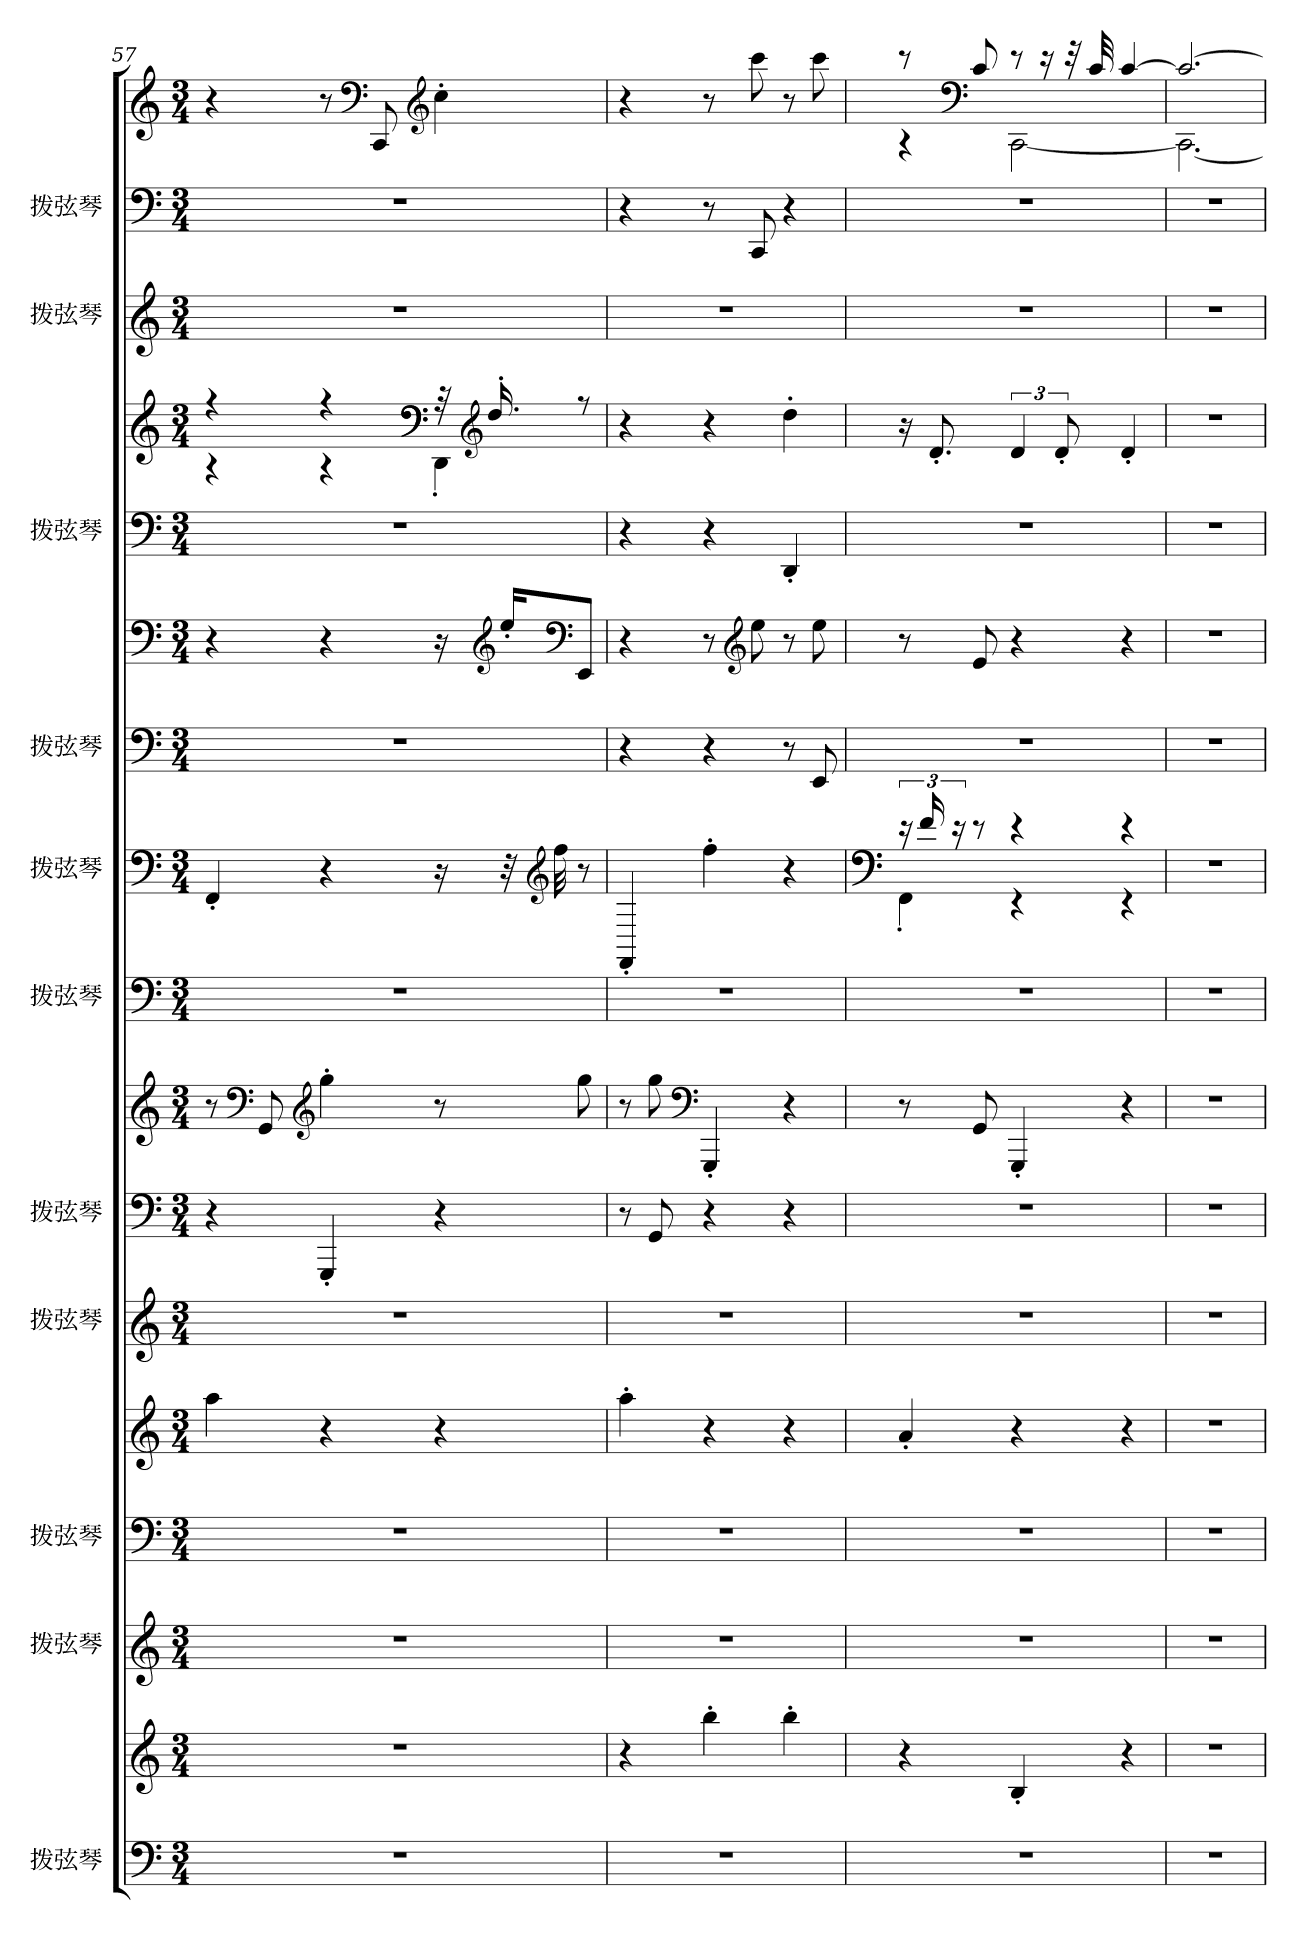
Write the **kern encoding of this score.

**kern	**kern	**kern	**kern	**kern	**kern	**kern	**kern	**kern	**kern	**kern	**kern	**kern	**kern	**kern	**kern	**kern
*part11	*part11	*part10	*part9	*part9	*part8	*part7	*part7	*part6	*part5	*part4	*part4	*part3	*part3	*part2	*part1	*part1
*staff17	*staff16	*staff15	*staff14	*staff13	*staff12	*staff11	*staff10	*staff9	*staff8	*staff7	*staff6	*staff5	*staff4	*staff3	*staff2	*staff1
*I"拨弦琴	*	*I"拨弦琴	*I"拨弦琴	*	*I"拨弦琴	*I"拨弦琴	*	*I"拨弦琴	*I"拨弦琴	*I"拨弦琴	*	*I"拨弦琴	*	*I"拨弦琴	*I"拨弦琴	*
!!LO:PB:g=z
*clefF4	*clefG2	*clefG2	*clefF4	*clefG2	*clefG2	*clefF4	*clefG2	*clefF4	*clefF4	*clefF4	*clefF4	*clefF4	*clefG2	*clefG2	*clefF4	*clefG2
*k[]	*k[]	*k[]	*k[]	*k[]	*k[]	*k[]	*k[]	*k[]	*k[]	*k[]	*k[]	*k[]	*k[]	*k[]	*k[]	*k[]
*M3/4	*M3/4	*M3/4	*M3/4	*M3/4	*M3/4	*M3/4	*M3/4	*M3/4	*M3/4	*M3/4	*M3/4	*M3/4	*M3/4	*M3/4	*M3/4	*M3/4
=57	=57	=57	=57	=57	=57	=57	=57	=57	=57	=57	=57	=57	=57	=57	=57	=57
*	*	*	*	*	*	*	*	*	*	*	*	*	*^	*	*	*
2.r	2.r	2.r	2.r	4aa\	2.r	4r	8r	2.r	4FF'/	2.r	4r	2.r	4r	4r	2.r	2.r	4r
*	*	*	*	*	*	*	*clefF4	*	*	*	*	*	*	*	*	*	*
.	.	.	.	.	.	.	8GG/	.	.	.	.	.	.	.	.	.	.
*	*	*	*	*	*	*	*clefG2	*	*	*	*	*	*	*	*	*	*
.	.	.	.	4r	.	4GGG'/	4gg'\	.	4r	.	4r	.	4r	4r	.	.	8r
*	*	*	*	*	*	*	*	*	*	*	*	*	*	*	*	*	*clefF4
.	.	.	.	.	.	.	.	.	.	.	.	.	.	.	.	.	8CC/
*	*	*	*	*	*	*	*	*	*	*	*	*	*clefF4	*	*	*	*clefG2
.	.	.	.	4r	.	4r	8r	.	16r	.	16r	.	32r	4DD'\	.	.	4cc'\
*	*	*	*	*	*	*	*	*	*	*	*	*	*clefG2	*	*	*	*
.	.	.	.	.	.	.	.	.	.	.	.	.	16.dd'/	.	.	.	.
*	*	*	*	*	*	*	*	*	*	*	*clefG2	*	*	*	*	*	*
.	.	.	.	.	.	.	.	.	32r	.	16ee'/KL	.	.	.	.	.	.
*	*	*	*	*	*	*	*	*	*clefG2	*	*	*	*	*	*	*	*
.	.	.	.	.	.	.	.	.	32ff\	.	.	.	.	.	.	.	.
*	*	*	*	*	*	*	*	*	*	*	*clefF4	*	*	*	*	*	*
.	.	.	.	.	.	.	8gg\	.	8r	.	8EE/J	.	8r	.	.	.	.
*	*	*	*	*	*	*	*	*	*	*	*	*	*v	*v	*	*	*
=58	=58	=58	=58	=58	=58	=58	=58	=58	=58	=58	=58	=58	=58	=58	=58	=58
2.r	4r	2.r	2.r	4aa'\	2.r	8r	8r	2.r	4FF'/	4r	4r	4r	4r	2.r	4r	4r
.	.	.	.	.	.	8GG/	8gg\	.	.	.	.	.	.	.	.	.
*	*	*	*	*	*	*	*clefF4	*	*	*	*	*	*	*	*	*
.	4bb'\	.	.	4r	.	4r	4GGG'/	.	4ff'\	4r	8r	4r	4r	.	8r	8r
*	*	*	*	*	*	*	*	*	*	*	*clefG2	*	*	*	*	*
.	.	.	.	.	.	.	.	.	.	.	8ee\	.	.	.	8CC/	8ccc\
.	4bb'\	.	.	4r	.	4r	4r	.	4r	8r	8r	4DD'/	4dd'\	.	4r	8r
.	.	.	.	.	.	.	.	.	.	8EE/	8ee\	.	.	.	.	8ccc\
!!LO:PB:g=z
=59	=59	=59	=59	=59	=59	=59	=59	=59	=59	=59	=59	=59	=59	=59	=59	=59
*	*	*	*	*	*	*	*	*	*clefF4	*	*	*	*	*	*	*
*	*	*	*	*	*	*	*	*	*^	*	*	*	*	*	*	*^
2.r	4r	2.r	2.r	4a'/	2.r	2.r	8r	2.r	24r	4FF'\	2.r	8r	2.r	16r	2.r	2.r	8r	4r
.	.	.	.	.	.	.	.	.	24f/	.	.	.	.	.	.	.	.	.
.	.	.	.	.	.	.	.	.	.	.	.	.	.	8.d'/	.	.	.	.
.	.	.	.	.	.	.	.	.	24r	.	.	.	.	.	.	.	.	.
*	*	*	*	*	*	*	*	*	*	*	*	*	*	*	*	*	*clefF4	*
.	.	.	.	.	.	.	8GG/	.	8r	.	.	8e/	.	.	.	.	8c/	.
.	4B'/	.	.	4r	.	.	4GGG'/	.	4r	4r	.	4r	.	6d/	.	.	8r	[2CC\
.	.	.	.	.	.	.	.	.	.	.	.	.	.	.	.	.	16r	.
.	.	.	.	.	.	.	.	.	.	.	.	.	.	12d'/	.	.	.	.
.	.	.	.	.	.	.	.	.	.	.	.	.	.	.	.	.	32r	.
.	.	.	.	.	.	.	.	.	.	.	.	.	.	.	.	.	32c/	.
.	4r	.	.	4r	.	.	4r	.	4r	4r	.	4r	.	4d'/	.	.	[4c/	.
*	*	*	*	*	*	*	*	*	*v	*v	*	*	*	*	*	*	*	*
=60	=60	=60	=60	=60	=60	=60	=60	=60	=60	=60	=60	=60	=60	=60	=60	=60	=60
2.r	2.r	2.r	2.r	2.r	2.r	2.r	2.r	2.r	2.r	2.r	2.r	2.r	2.r	2.r	2.r	2.c/_	2.CC\_
*	*	*	*	*	*	*	*	*	*	*	*	*	*	*	*	*v	*v
=	=	=	=	=	=	=	=	=	=	=	=	=	=	=	=	=
*-	*-	*-	*-	*-	*-	*-	*-	*-	*-	*-	*-	*-	*-	*-	*-	*-
